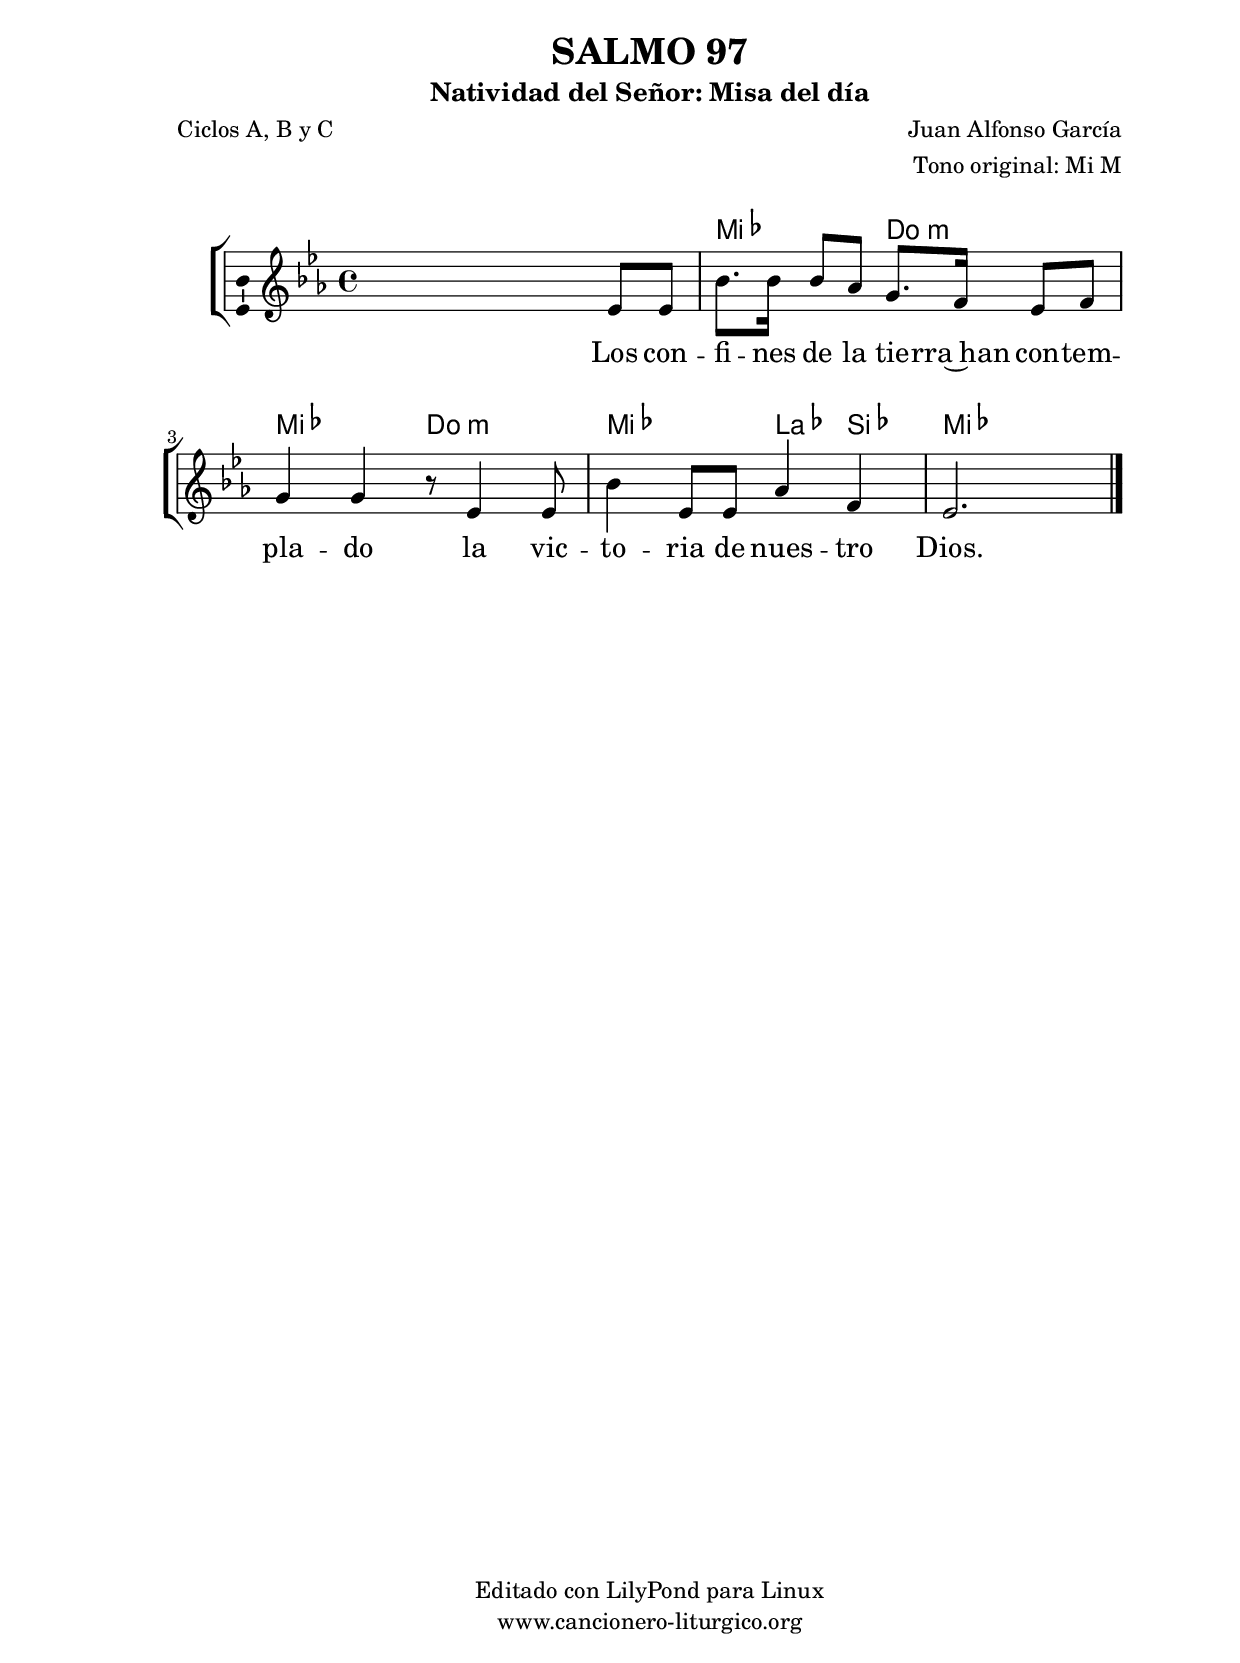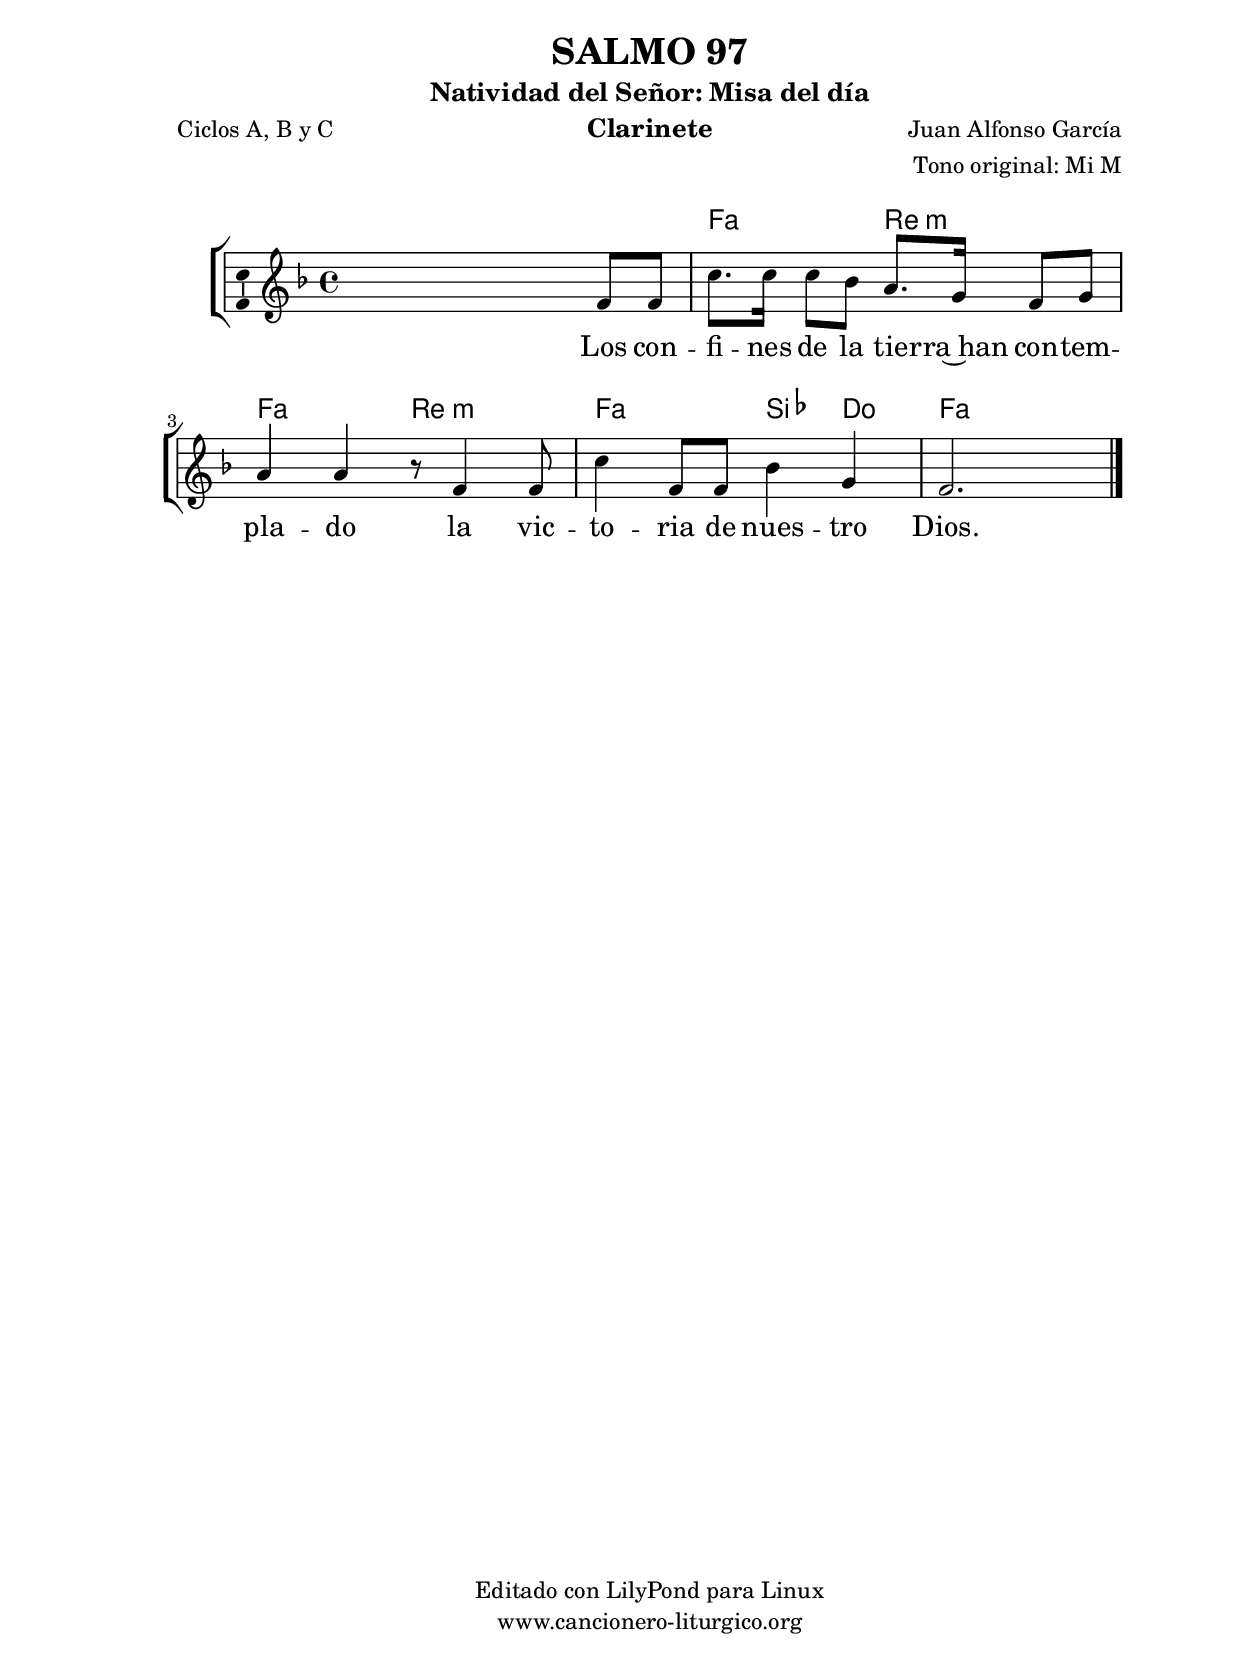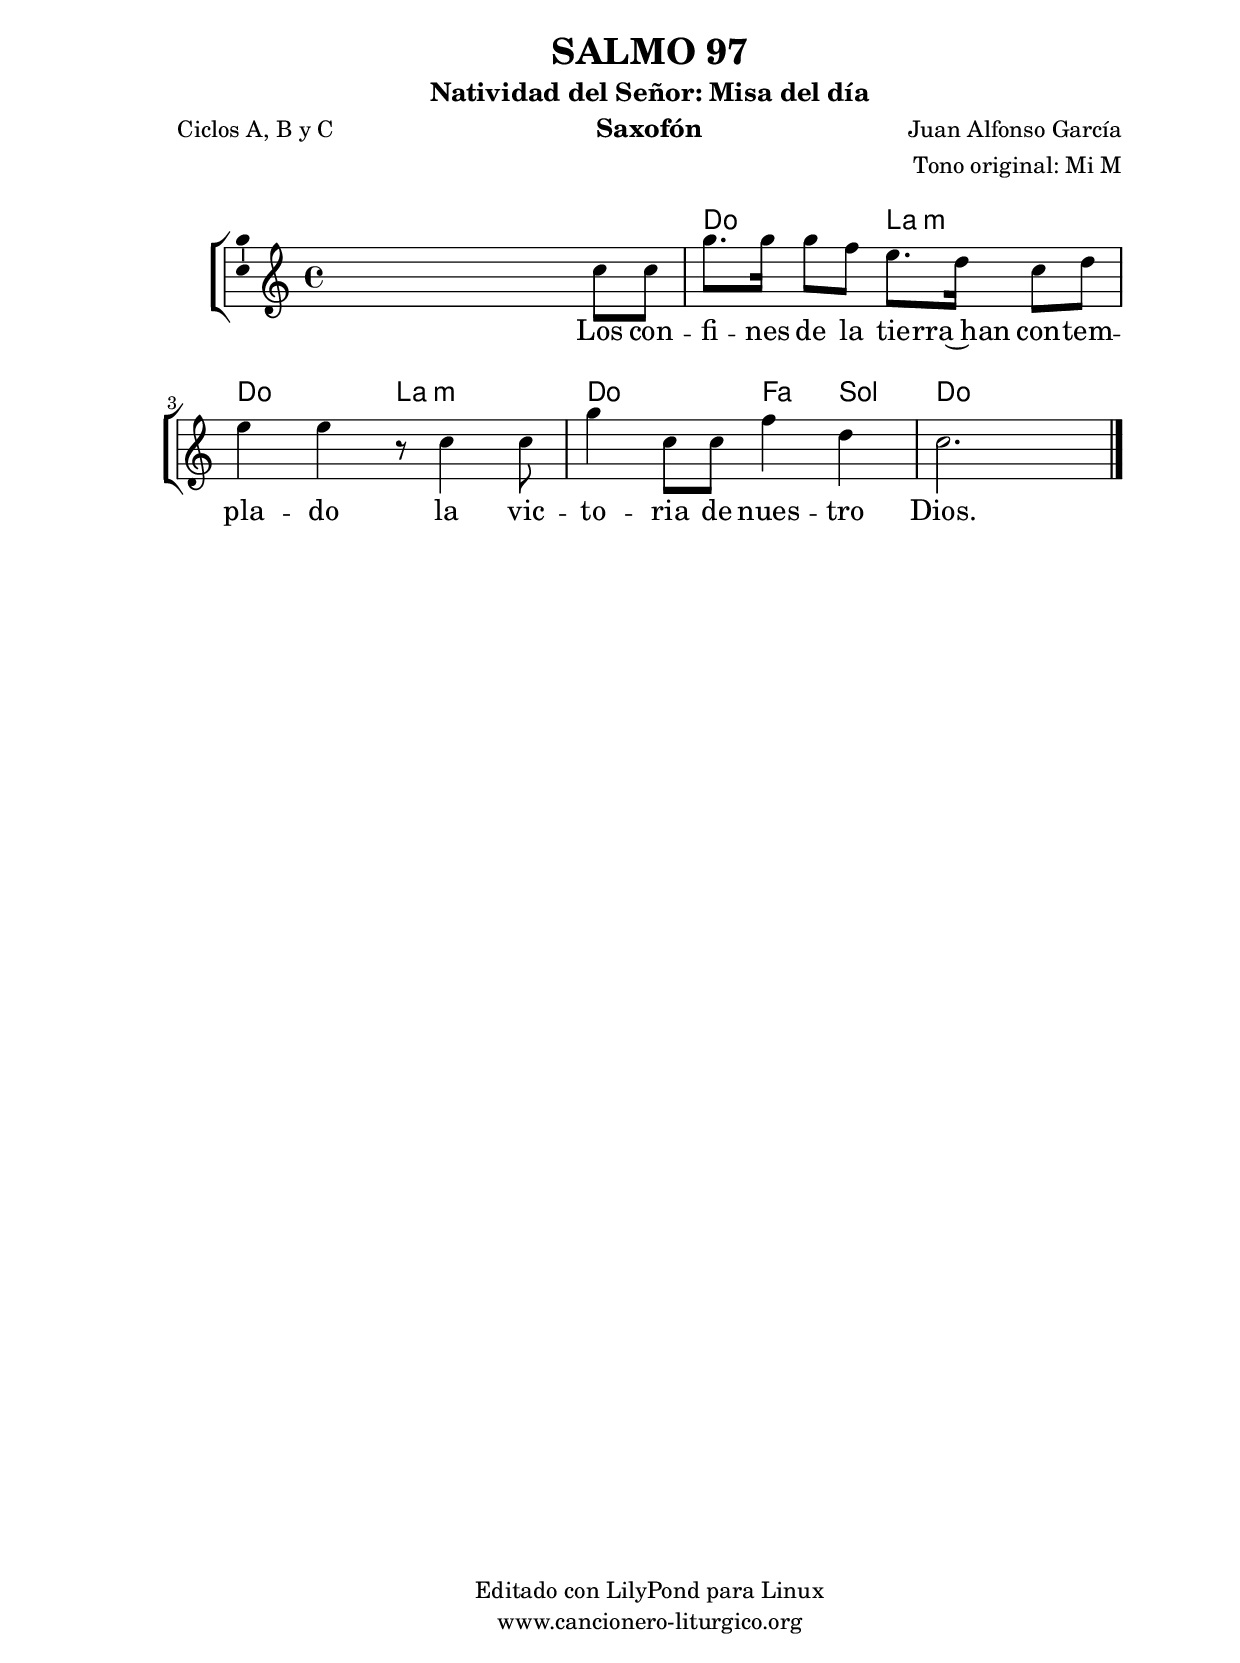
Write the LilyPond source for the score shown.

%
%para convertir .midi en .wav:
%timidity filename.midi -Ow -o finename.wav
%
%
%Para convertir de .wav a .mp3:
%lame -h -m j filename.wav
%
%
%para escuchar el midi:
%timidity nombrefichero.midi
%


%versión de lilypond para la que se ha escrito esta partitura:
\version "2.16.0"

	%Tamaño papel
	#(set-default-paper-size "a4")
	%Tamaño partitura
	#(set-global-staff-size 20)
	%No responde al pulsar sobre una nota
	#(ly:set-option 'point-and-click #f)

%parámetros del encabezamiento:
\header {
	title = "SALMO 97"
	subtitle = "Natividad del Señor: Misa del día"
	composer = "Juan Alfonso García"
	poet = "Ciclos A, B y C"
	meter = ""
	arranger = "Tono original: Mi M"
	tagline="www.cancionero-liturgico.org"
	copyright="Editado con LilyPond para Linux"
	}

%parámetros asociados al papel:
\paper  {
	oddHeaderMarkup = \markup {\fill-line { \on-the-fly #not-first-page \fromproperty #'header:title \on-the-fly #not-first-page \fromproperty #'header:composer }}
	evenHeaderMarkup = \markup {\fill-line { \fromproperty #'header:composer \fromproperty #'header:title }}
	#(set-paper-size "a4")
	print-page-number = ##f
	first-page-number = 1
	print-first-page-number = ##f
%	head-separation = 3.0 \cm
	top-margin = 2.0 \cm
	bottom-margin = 0.5\cm
%%%	bottom-margin = -1.0\cm
	left-margin = 3.0 \cm
	line-width = 16.0 \cm 
	indent = 8\mm
	interscoreline = 2.\mm
	between-system-space = 15\mm
%	para que las partituras no llenen la hoja:
	ragged-bottom = ##t
%	idem para la última hoja:
	ragged-last-bottom = ##f
%	para que las partituras llenen el ancho del papel:
	ragged-last = ##f
	after-title-space = 2.5 \cm
%page-count=1
%system-count=8

	%Flexible Vertical Spacing
%	markup-markup-spacing =
%	#'((basic-distance . 15) (minimum-distance . 15) (padding . 3))
	markup-system-spacing =
	#'((basic-distance . 15) (minimum-distance . 15) (padding . 3))
	system-system-spacing =
	#'((basic-distance . 15) (minimum-distance . 15) (padding . 3))
	score-system-spacing =
	#'((basic-distance . 15) (minimum-distance . 15) (padding . 5))
%	top-system-spacing = % header
%	#'((basic-distance . 8) (minimum-distance . 0) (padding . 3))
%	top-markup-spacing =
%	#'((basic-distance . 20) (minimum-distance . 20) (padding . 3))
	last-bottom-spacing = % footer
	#'((basic-distance . 5) (minimum-distance . 5) (padding . 3))
%	score-markup-spacing =
%	#'((basic-distance . 16) (minimum-distance . 13) (padding . 3))

	}


%parámetros que afectan a toda la partitura:
global =  {
	%clave de sol (G):
	\clef G
	%armadura:
	\transpose e ees
	\key e \major
	\tempo 4=100
	\set Score.tempoHideNote = ##t
	}


acordes = {
	\italianChords
	\chordmode {
	\transpose e ees
{

s1
e2 cis:m e cis:m e a4 b e1

	}
	}
}

melodia = 
	\transpose e ees
{
	\relative c'{

\time 4/4
s2 s4 e8 e
b'8. b16 b8 a gis8. fis16 e8 fis
gis4 gis r8 e4 e8
b'4 e,8 e a4 fis
e2. s4

	\bar "|."
	}
	}


texto = \lyricmode {
Los con -- fi -- nes de la tie -- rra~han con -- tem -- pla -- do
la vic -- to -- ria de nues -- tro Dios.
	}


acordesStaff = \context ChordNames = acordesStaff <<
	\set chordChanges = ##t
	\acordes
	>>


vozStaff = \context Voice = vozStaff
\with {\consists "Ambitus_engraver"}
<<
%	\set Staff.instrumentName = ""
%	\set Staff.shortInstrumentName = ""
%	\set Staff.midiInstrument = #"clarinet"
%	\set Staff.midiInstrument = #"cello"
%	\set Staff.midiInstrument = #"flute"
	\set Staff.midiInstrument = #"electric guitar (jazz)"
%	\set Staff.midiInstrument = #"english horn"
%	\set Staff.midiInstrument = #"violin"
%	\set Staff.midiInstrument = #"glockenspiel"
	\set Staff.midiMinimumVolume = #0.7
	\set Staff.midiMaximumVolume = #0.9
	\global
	\melodia
	>>


textoStaff = \context Lyrics = textoStaff <<
	\lyricsto vozStaff \texto
	>>

\book {
	\score {
		\context ChoirStaff {
			\override StaffGroup.SystemStartBracket #'collapse-height = #1
			\override Score.SystemStartBar #'collapse-height = #1
			<<
			\acordesStaff
			\vozStaff
			\textoStaff
			>>
			}
		\layout {
	    		\context {
				\Lyrics
				\override LyricText #'font-size = #2
				}
	   		 \context {
				\Score
				%fontSize = #3
				\override StaffSymbol #'staff-space = #(magstep +3)
				%\override Beam #'thickness = #0.55
				%\override SpacingSpanner #'spacing-increment = #1.0
				%\override Slur #'height-limit = #1.5
				}
			}
		}
	\score {
		\unfoldRepeats
		\context ChoirStaff {
			<<
			\acordesStaff
			\vozStaff
			>>
			}
		\midi {
	  		\context {
	  			\Score
				tempoWholesPerMinute = #(ly:make-moment 70 4)
				}
			}
		}
	}

%Partitura para clarinete
#(define output-suffix "C")
\book {
	\header{
		instrument = "Clarinete"
		}
	\score {
		\context ChoirStaff {
			\override StaffGroup.SystemStartBracket #'collapse-height = #1
			\override Score.SystemStartBar #'collapse-height = #1
\transpose c d
			<<
			\acordesStaff
			\vozStaff
			\textoStaff
			>>
			}
		\layout {
	    		\context {
				\Lyrics
				\override LyricText #'font-size = #2
				}
	   		 \context {
				\Score
				%fontSize = #3
				\override StaffSymbol #'staff-space = #(magstep +3)
				%\override Beam #'thickness = #0.55
				%\override SpacingSpanner #'spacing-increment = #1.0
				%\override Slur #'height-limit = #1.5
				}
			}
		}
	}

%Partitura para saxofón
#(define output-suffix "S")
\book {
	\header{
		instrument = "Saxofón"
		}
	\score {
		\context ChoirStaff {
			\override StaffGroup.SystemStartBracket #'collapse-height = #1
			\override Score.SystemStartBar #'collapse-height = #1
\transpose c a
			<<
			\acordesStaff
			\vozStaff
			\textoStaff
			>>
			}
		\layout {
	    		\context {
				\Lyrics
				\override LyricText #'font-size = #2
				}
	   		 \context {
				\Score
				%fontSize = #3
				\override StaffSymbol #'staff-space = #(magstep +3)
				%\override Beam #'thickness = #0.55
				%\override SpacingSpanner #'spacing-increment = #1.0
				%\override Slur #'height-limit = #1.5
				}
			}
		}
	}

